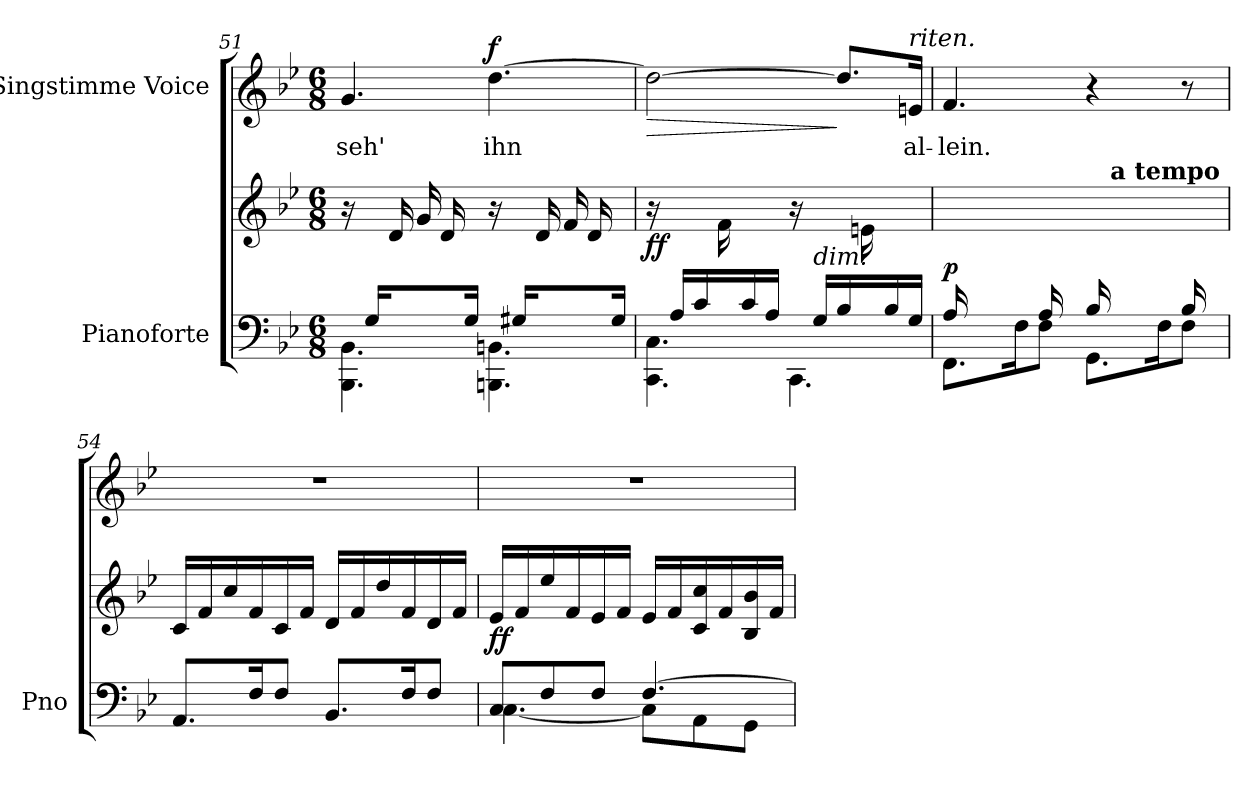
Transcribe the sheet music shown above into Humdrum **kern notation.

**kern	**kern	**dynam	**kern	**text	**dynam
*part2	*part2	*part2	*part1	*part1	*part1
*staff3	*staff2	*staff2/3	*staff1	*staff1	*staff1
*I"Pianoforte	*	*	*I"Singstimme Voice	*	*
*I'Pno	*	*	*	*	*
*clefF4	*clefG2	*	*clefG2	*	*
*k[b-e-]	*k[b-e-]	*	*k[b-e-]	*	*
*M6/8	*M6/8	*	*M6/8	*	*
=51	=51	=51	=51	=51	=51
*^	*	*	*	*	*
16ryy	4.BBB-\ 4.BB-\	16r	.	4.g/	seh'	.
16G/LL	.	16ryy	.	.	.	.
8.ryy	.	16d/	.	.	.	.
.	.	16g/	.	.	.	.
.	.	16d/	.	.	.	.
16G/JJ	.	16ryy	.	.	.	.
!	!	!	!	!	!	!LO:DY:a
16ryy	4.BBBn\ 4.BBn\	16r	.	[4.dd\	ihn	f
16G#X/LL	.	16ryy	.	.	.	.
8.ryy	.	16d/	.	.	.	.
.	.	16f/	.	.	.	.
.	.	16d/	.	.	.	.
16G#/JJ	.	16ryy	.	.	.	.
=52	=52	=52	=52	=52	=52	=52
!	!	!	!LO:DY:b	!	!	!LO:HP:b
16ryy	4.CC\ 4.C\	16r	ff	2dd\_	.	>
16A/LL	.	8ryy	.	.	.	.
16c/	.	.	.	.	.	.
16ryy	.	16f\	.	.	.	.
16c/	.	8ryy	.	.	.	.
16A/JJ	.	.	.	.	.	.
16ryy	4.CC\	16r	.	.	.	.
!	!	!LO:TX:b:i:t=dim.	!	!	!	!
16G/LL	.	8ryy	.	.	.	.
16B-/	.	.	.	8.dd/L]	.	]
16ryy	.	16en\	.	.	.	.
16B-/	.	8ryy	.	.	.	.
!	!	!	!	!LO:TX:i:t=riten.	!	!
16G/JJ	.	.	.	16en/Jk	al-	.
=53	=53	=53	=53	=53	=53	=53
!	!	!	!LO:DY:b	!	!	!
16A/LL	8.FF\L	16ryy	p	4.f/	-lein.	.
8.ryy	.	16f\	.	.	.	.
.	.	16a\	.	.	.	.
.	16F\K	16f\	.	.	.	.
16A/	8F\J	16ryy	.	.	.	.
16ryy	.	16f\JJ	.	.	.	.
16B-/LL	8.GG\L	16ryy	.	4r	.	.
!	!	!LO:TX:a:B:t=a tempo	!	!	!	!
8.ryy	.	16f\	.	.	.	.
.	.	16b-\	.	.	.	.
.	16F\K	16f\	.	.	.	.
16B-/	8F\J	16ryy	.	8r	.	.
16ryy	.	16f\JJ	.	.	.	.
*v	*v	*	*	*	*	*
=54	=54	=54	=54	=54	=54
8.AA/L	16c/LL	.	2.r	.	.
.	16f/	.	.	.	.
.	16cc/	.	.	.	.
16F/K	16f/	.	.	.	.
8F/J	16c/	.	.	.	.
.	16f/JJ	.	.	.	.
8.BB-/L	16d/LL	.	.	.	.
.	16f/	.	.	.	.
.	16dd/	.	.	.	.
16F/K	16f/	.	.	.	.
8F/J	16d/	.	.	.	.
.	16f/JJ	.	.	.	.
=55	=55	=55	=55	=55	=55
*^	*	*	*	*	*
!	!	!	!LO:DY:b	!	!	!
8C/L	[4.C\	16e-/LL	ff	2.r	.	.
.	.	16f/	.	.	.	.
8F/	.	16ee-/	.	.	.	.
.	.	16f/	.	.	.	.
8F/J	.	16e-/	.	.	.	.
.	.	16f/JJ	.	.	.	.
[4.F/	8C\L]	16e-/LL	.	.	.	.
.	.	16f/	.	.	.	.
.	8AA\	16c/ 16cc/	.	.	.	.
.	.	16f/	.	.	.	.
.	8GG\J	16B-/ 16b-/	.	.	.	.
.	.	16f/JJ	.	.	.	.
*v	*v	*	*	*	*	*
=	=	=	=	=	=
*-	*-	*-	*-	*-	*-
